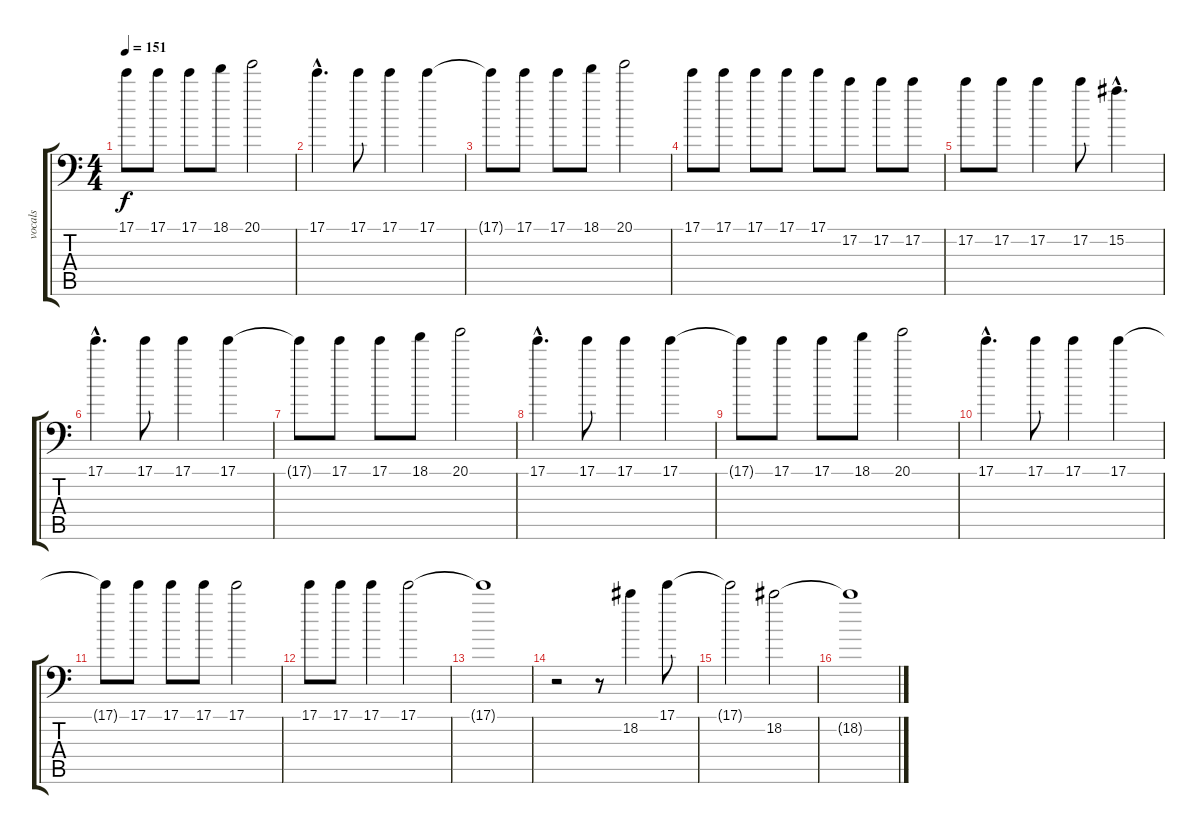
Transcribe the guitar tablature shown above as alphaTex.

\track ("vocals" "vocals") {instrument electricguitarclean}
\staff {score tabs}
\tuning (B3 G3 D3 A2 E2 A1) {hide}
\ts (4 4)
\tempo 151
\clef f4
\ks c
17.1{t}.8{dy f} 17.1.8 17.1.8 18.1.8 20.1.2 |
17.1{hac}.4{d} 17.1.8 17.1.4 17.1.4 |
17.1{t}.8 17.1.8 17.1.8 18.1.8 20.1.2 |
17.1.8 17.1.8 17.1.8 17.1.8 17.1.8 17.2.8 17.2.8 17.2.8 |
17.2.8 17.2.8 17.2.4 17.2.8 15.2{hac}.4{d} |
17.1{hac}.4{d} 17.1.8 17.1.4 17.1.4 |
17.1{t}.8 17.1.8 17.1.8 18.1.8 20.1.2 |
17.1{hac}.4{d} 17.1.8 17.1.4 17.1.4 |
17.1{t}.8 17.1.8 17.1.8 18.1.8 20.1.2 |
17.1{hac}.4{d} 17.1.8 17.1.4 17.1.4 |
17.1{t}.8 17.1.8 17.1.8 17.1.8 17.1.2 |
17.1.8 17.1.8 17.1.4 17.1.2 |
17.1{t}.1 |
r.2 r.8 18.2.4 17.1.8 |
17.1{t}.2 18.2.2 |
18.2{t}.1
